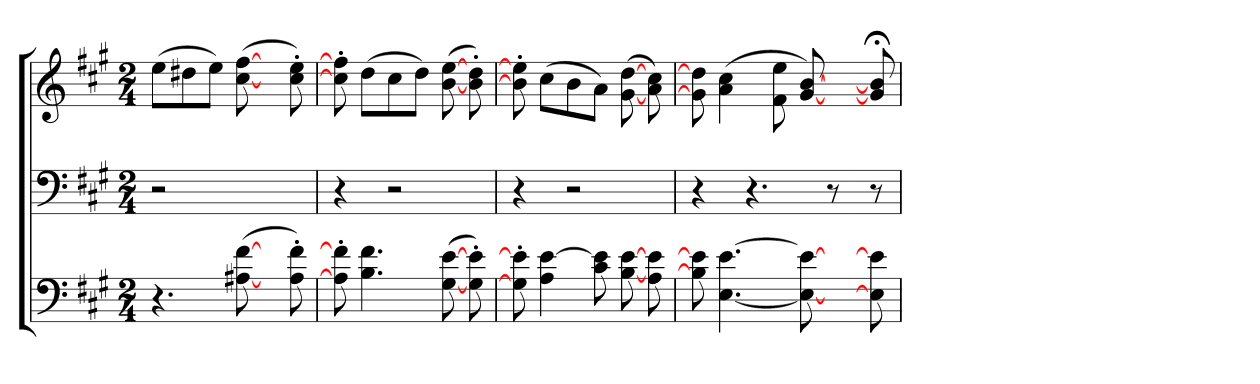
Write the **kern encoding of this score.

**kern	**kern	**kern
*part3	*part2	*part1
*staff3	*staff2	*staff1
*clefF4	*clefF4	*clefG2
*k[f#c#g#]	*k[f#c#g#]	*k[f#c#g#]
*A:	*A:	*A:
*M2/4	*M2/4	*M2/4
=	=	=
4.r	2r	(8eeL
.	.	8dd#X
.	.	8eeJ)
([8A#X [8f#	.	([8cc# [8ff#
8ryy	4ryy	8ryy
8A#' 8f#')	.	8cc#' 8ee')
=209	=209	=209
8A#]' 8f#]'	4r	8cc#]' 8ff#]'
4.B 4.f#	.	(8ddL
.	2r	8cc#
.	.	8ddJ)
([8G# [8e	.	([8b [8ee
8G#' 8e')	.	8b' 8dd')
=210	=210	=210
8G#]' 8e]'	4r	8b]' 8ee]'
4A [4e	.	(8cc#L
.	2r	8b
8c# 8e]	.	8aJ)
[8B [8e	.	([8g# [8dd
8A 8e	.	8a 8cc#)
=211	=211	=211
8B] 8e]	4r	8g#] 8dd]
[4.E [4.e	.	(4a 4cc#
.	4.r	.
.	.	8f# 8ee
8E_ 8e_	.	[8g# [8b)
8ryy	8r	8ryy
=212-	=212-	=212-
8E] 8e]	8r	8g#];< 8b];<
=	=	=
*-	*-	*-
